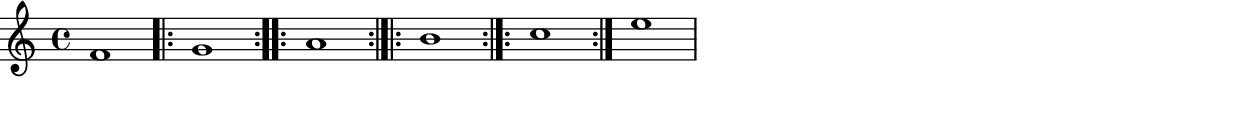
%% Generated by lilypond-book
%% Options: [exampleindent=10.16\mm,fragment,indent=0\mm,line-width=160\mm,paper-height=845.047\pt,paper-width=597.508\pt,papersize='(cons (* 597.508 pt) (* 845.047 pt)),quote,relative=1]
\include "lilypond-book-preamble.ly"


% ****************************************************************
% Start cut-&-pastable-section
% ****************************************************************

#(ly:set-option 'eps-box-padding 3.000000)



\paper {
  #(set-paper-size '(cons (* 597.508 pt) (* 845.047 pt)))
  indent = 0\mm
  line-width = 160\mm
  % offset the left padding, also add 1mm as lilypond creates cropped
  % images with a little space on the right
  line-width = #(- line-width (* mm  3.000000) (* mm 1))
  line-width = 160\mm - 2.0 * 10.16\mm
  % offset the left padding, also add 1mm as lilypond creates cropped
  % images with a little space on the right
  line-width = #(- line-width (* mm  3.000000) (* mm 1))
}

\layout {
  
}


\relative c'
{


% ****************************************************************
% ly snippet contents follows:
% ****************************************************************
\sourcefileline 2757
f1 \bar ".|:"
g1 \bar ":..:"
a1 \bar ":|.|:"
b1 \bar ":|.:"
c1 \bar ":|."
e1


% ****************************************************************
% end ly snippet
% ****************************************************************
}
